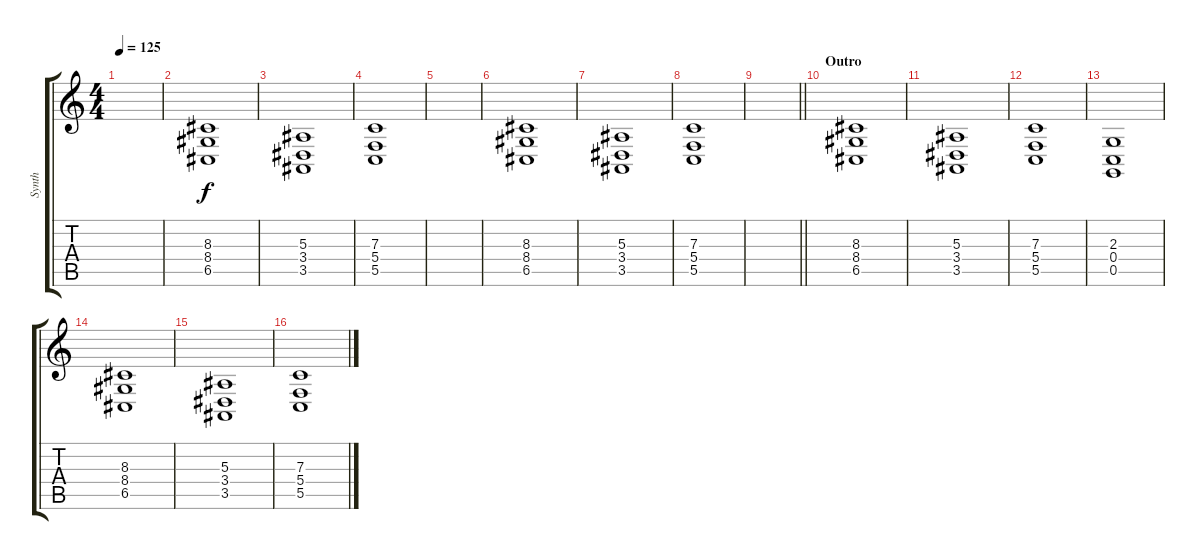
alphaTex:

\track ("Synth" "Synth") {instrument synthstrings1}
\staff {score tabs}
\tuning (D4 A3 F3 C3 G2 C2) {hide}
\ts (4 4)
\tempo 125
\clef g2
\ks c
|
(8.3 8.4 6.5).1 |
(5.3 3.4 3.5).1 |
(7.3 5.4 5.5).1 |
|
(8.3 8.4 6.5).1 |
(5.3 3.4 3.5).1 |
(7.3 5.4 5.5).1 |
\barLineRight lightlight
|
\section ("" "Outro")
(8.3 8.4 6.5).1 |
(5.3 3.4 3.5).1 |
(7.3 5.4 5.5).1 |
(2.3 0.4 0.5).1 |
(8.3 8.4 6.5).1 |
(5.3 3.4 3.5).1 |
(7.3 5.4 5.5).1
